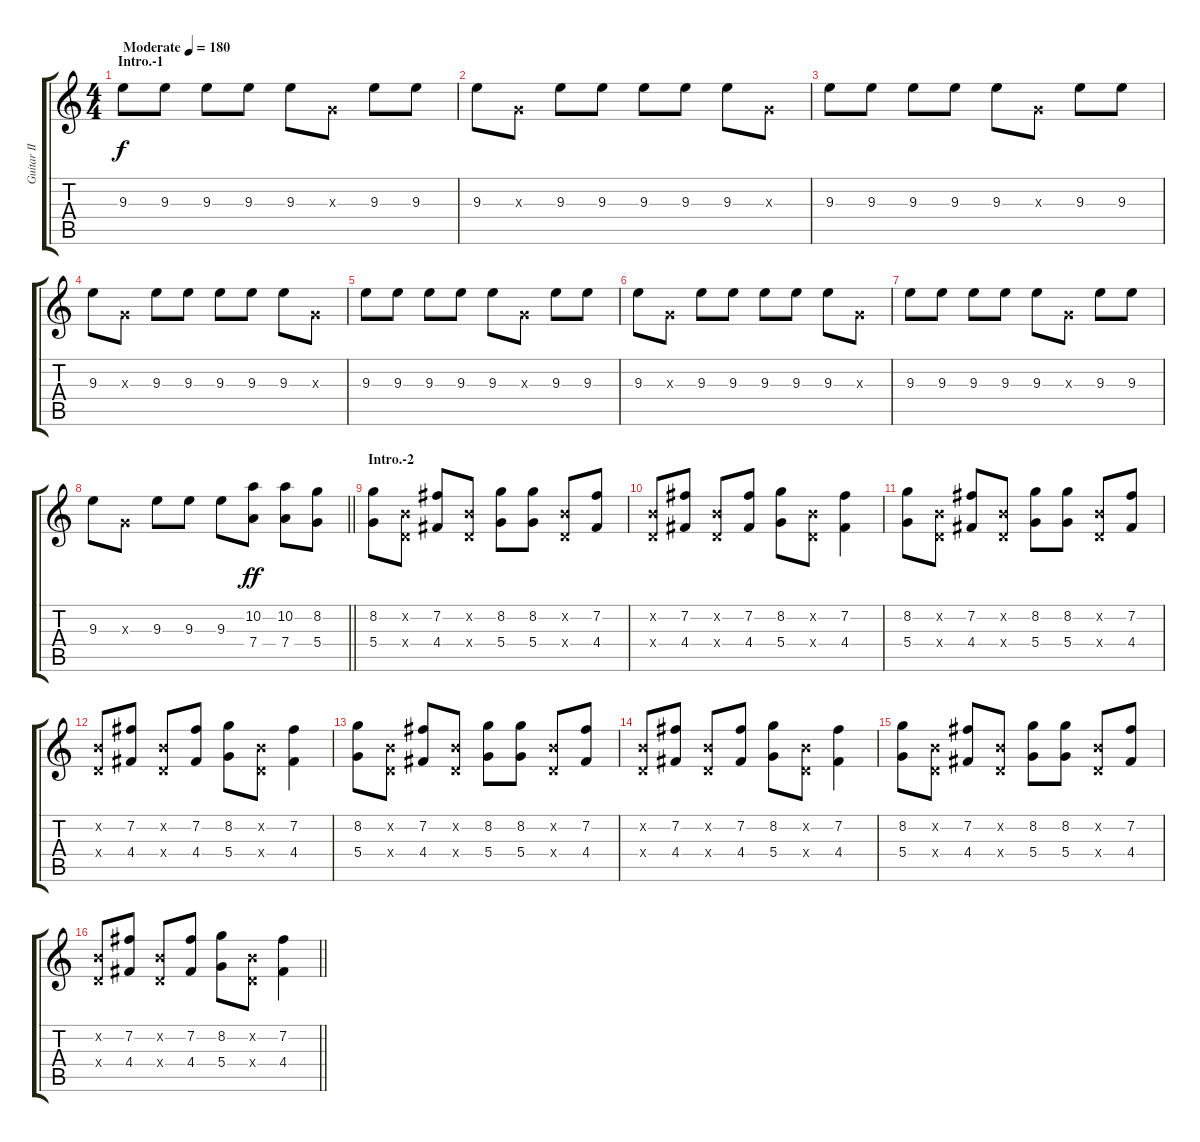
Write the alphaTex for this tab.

\track ("Guitar II (Nakano Azusa)" "Guitar II ") {instrument distortionguitar}
\staff {score tabs}
\tuning (E4 B3 G3 D3 A2 E2) {hide}
\ts (4 4)
\section ("" "Intro.-1")
\tempo (180 "Moderate")
\clef g2
\ks c
9.3.8{dy f instrument distortionguitar} 9.3.8 9.3.8 9.3.8 9.3.8 0.3{x}.8 9.3.8 9.3.8 |
9.3.8 0.3{x}.8 9.3.8 9.3.8 9.3.8 9.3.8 9.3.8 0.3{x}.8 |
9.3.8 9.3.8 9.3.8 9.3.8 9.3.8 0.3{x}.8 9.3.8 9.3.8 |
9.3.8 0.3{x}.8 9.3.8 9.3.8 9.3.8 9.3.8 9.3.8 0.3{x}.8 |
9.3.8 9.3.8 9.3.8 9.3.8 9.3.8 0.3{x}.8 9.3.8 9.3.8 |
9.3.8 0.3{x}.8 9.3.8 9.3.8 9.3.8 9.3.8 9.3.8 0.3{x}.8 |
9.3.8 9.3.8 9.3.8 9.3.8 9.3.8 0.3{x}.8 9.3.8 9.3.8 |
\barLineRight lightlight
9.3.8 0.3{x}.8 9.3.8 9.3.8 9.3.8 (10.2 7.4).8{dy ff} (10.2 7.4).8 (8.2 5.4).8 |
\section ("" "Intro.-2")
(8.2 5.4).8 (0.2{x} 0.4{x}).8 (7.2 4.4).8 (0.2{x} 0.4{x}).8 (8.2 5.4).8 (8.2 5.4).8 (0.2{x} 0.4{x}).8 (7.2 4.4).8 |
(0.2{x} 0.4{x}).8 (7.2 4.4).8 (0.2{x} 0.4{x}).8 (7.2 4.4).8 (8.2 5.4).8 (0.2{x} 0.4{x}).8 (7.2 4.4).4 |
(8.2 5.4).8 (0.2{x} 0.4{x}).8 (7.2 4.4).8 (0.2{x} 0.4{x}).8 (8.2 5.4).8 (8.2 5.4).8 (0.2{x} 0.4{x}).8 (7.2 4.4).8 |
(0.2{x} 0.4{x}).8 (7.2 4.4).8 (0.2{x} 0.4{x}).8 (7.2 4.4).8 (8.2 5.4).8 (0.2{x} 0.4{x}).8 (7.2 4.4).4 |
(8.2 5.4).8 (0.2{x} 0.4{x}).8 (7.2 4.4).8 (0.2{x} 0.4{x}).8 (8.2 5.4).8 (8.2 5.4).8 (0.2{x} 0.4{x}).8 (7.2 4.4).8 |
(0.2{x} 0.4{x}).8 (7.2 4.4).8 (0.2{x} 0.4{x}).8 (7.2 4.4).8 (8.2 5.4).8 (0.2{x} 0.4{x}).8 (7.2 4.4).4 |
(8.2 5.4).8 (0.2{x} 0.4{x}).8 (7.2 4.4).8 (0.2{x} 0.4{x}).8 (8.2 5.4).8 (8.2 5.4).8 (0.2{x} 0.4{x}).8 (7.2 4.4).8 |
\barLineRight lightlight
(0.2{x} 0.4{x}).8 (7.2 4.4).8 (0.2{x} 0.4{x}).8 (7.2 4.4).8 (8.2 5.4).8 (0.2{x} 0.4{x}).8 (7.2 4.4).4
